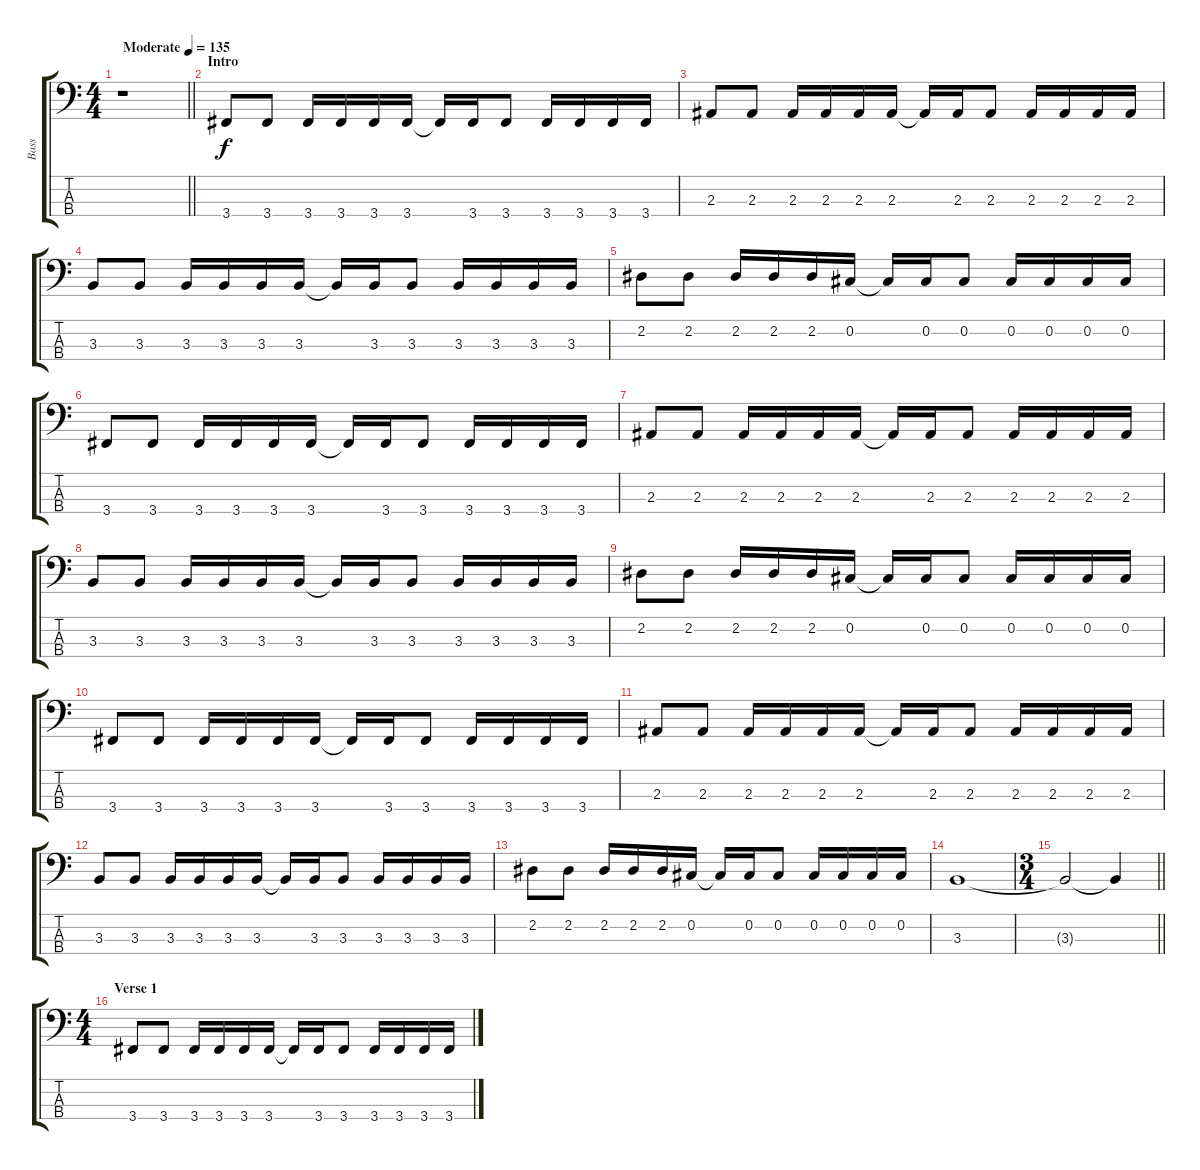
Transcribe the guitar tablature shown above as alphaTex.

\track ("Bass" "Bass") {instrument electricbassfinger}
\staff {score tabs}
\tuning (Gb2 Db2 Ab1 Eb1) {hide}
\ts (4 4)
\tempo (135 "Moderate")
\clef f4
\barLineRight lightlight
\ks c
r.1{dy f instrument electricbassfinger} |
\section ("" "Intro")
3.4.8 3.4.8 3.4.16 3.4.16 3.4.16 3.4.16 3.4{t}.16 3.4.16 3.4.8 3.4.16 3.4.16 3.4.16 3.4.16 |
2.3.8 2.3.8 2.3.16 2.3.16 2.3.16 2.3.16 2.3{t}.16 2.3.16 2.3.8 2.3.16 2.3.16 2.3.16 2.3.16 |
3.3.8 3.3.8 3.3.16 3.3.16 3.3.16 3.3.16 3.3{t}.16 3.3.16 3.3.8 3.3.16 3.3.16 3.3.16 3.3.16 |
2.2.8 2.2.8 2.2.16 2.2.16 2.2.16 0.2.16 0.2{t}.16 0.2.16 0.2.8 0.2.16 0.2.16 0.2.16 0.2.16 |
3.4.8 3.4.8 3.4.16 3.4.16 3.4.16 3.4.16 3.4{t}.16 3.4.16 3.4.8 3.4.16 3.4.16 3.4.16 3.4.16 |
2.3.8 2.3.8 2.3.16 2.3.16 2.3.16 2.3.16 2.3{t}.16 2.3.16 2.3.8 2.3.16 2.3.16 2.3.16 2.3.16 |
3.3.8 3.3.8 3.3.16 3.3.16 3.3.16 3.3.16 3.3{t}.16 3.3.16 3.3.8 3.3.16 3.3.16 3.3.16 3.3.16 |
2.2.8 2.2.8 2.2.16 2.2.16 2.2.16 0.2.16 0.2{t}.16 0.2.16 0.2.8 0.2.16 0.2.16 0.2.16 0.2.16 |
3.4.8 3.4.8 3.4.16 3.4.16 3.4.16 3.4.16 3.4{t}.16 3.4.16 3.4.8 3.4.16 3.4.16 3.4.16 3.4.16 |
2.3.8 2.3.8 2.3.16 2.3.16 2.3.16 2.3.16 2.3{t}.16 2.3.16 2.3.8 2.3.16 2.3.16 2.3.16 2.3.16 |
3.3.8 3.3.8 3.3.16 3.3.16 3.3.16 3.3.16 3.3{t}.16 3.3.16 3.3.8 3.3.16 3.3.16 3.3.16 3.3.16 |
2.2.8 2.2.8 2.2.16 2.2.16 2.2.16 0.2.16 0.2{t}.16 0.2.16 0.2.8 0.2.16 0.2.16 0.2.16 0.2.16 |
3.3.1 |
\ts (3 4)
\barLineRight lightlight
3.3{t}.2 3.3{t}.4 |
\ts (4 4)
\section ("" "Verse 1")
3.4.8 3.4.8 3.4.16 3.4.16 3.4.16 3.4.16 3.4{t}.16 3.4.16 3.4.8 3.4.16 3.4.16 3.4.16 3.4.16
